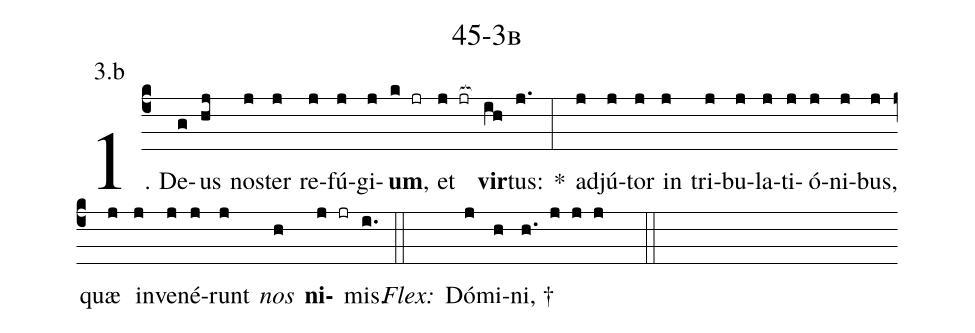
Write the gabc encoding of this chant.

name: 45-3b;
annotation: 3.b;
%%
(c4)1. De(g)us(hj) nos(j)ter(j) re(j)fú(j)gi(j)<b>um</b>,(k jr) et(j jr[ocb:1{]) <b>vir</b>(ih[ocb:0}])tus:(j.) *(:) ad(j)jú(j)tor(j) in(j) tri(j)bu(j)la(j)ti(j)ó(j)ni(j)bus,(j) quæ(j) in(j)ve(j)né(j)runt(j) <i>nos</i>(h) <b>ni</b>(j jr)mis.(i.) (::)
<i>Flex:</i>()  Dó(j)mi(h)ni, †(h. j j j  ::)
